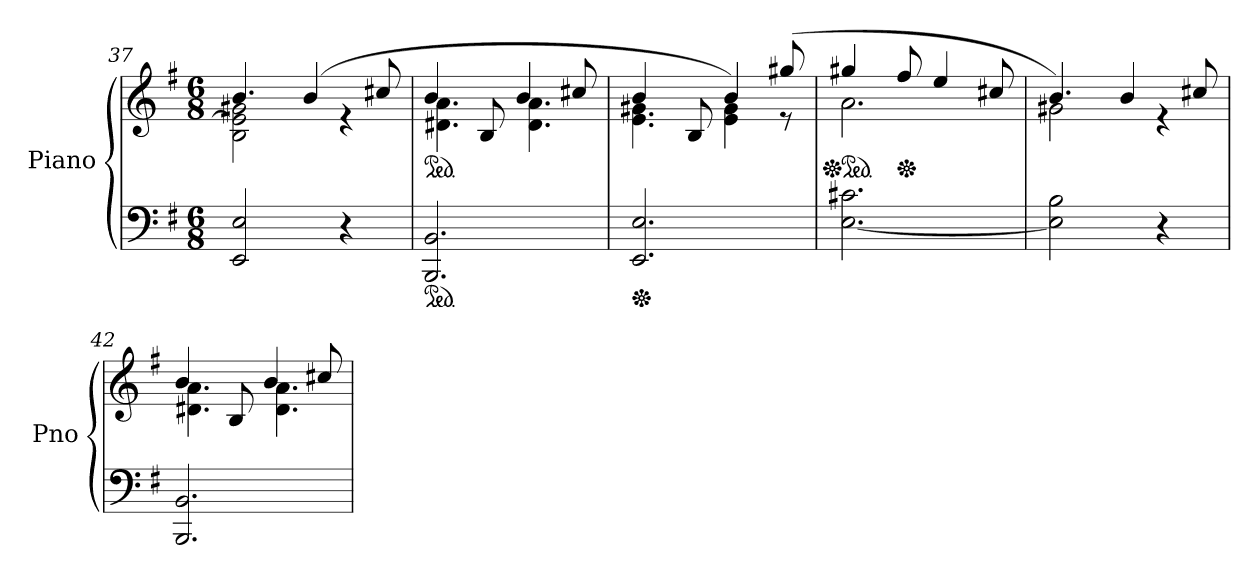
**kern	**kern
*part1	*part1
*staff2	*staff1
*I"Piano	*
*I'Pno	*
*clefF4	*clefG2
*k[f#]	*k[f#]
*G:	*G:
*M6/8	*M6/8
=37	=37
*	*^
2EE/ 2E/	2B\ 2e\] 2g#X\	4.b/
.	.	(4b/
4r	4re	.
.	.	8cc#X/
=38	=38	=38
*ped	*	*
*	*ped	*
2.BBB/ 2.BB/	4b/	4.d#X\ 4.a\
.	8B/	.
.	4b/	4.d#\ 4.a\
.	8cc#X/	.
=39	=39	=39
*Xped	*	*
2.EE/ 2.E/	4b/	4.e\ 4.g#X\
.	8B/	.
.	4b/)	4e\ 4g#\
.	(8gg#X/	8re
=40	=40	=40
*	*Xped	*
*	*ped	*
[2.E\ 2.c#X\	4gg#X/	2.a\
*	*Xped	*
.	8ff#/	.
.	4ee/	.
.	8cc#X/	.
=41	=41	=41
2E\] 2B\	4.b/)	2g#X\
.	4b/	.
4r	.	4re
.	8cc#X/	.
=42	=42	=42
2.BBB/ 2.BB/	4b/	4.d#X\ 4.a\
.	8B/	.
.	4b/	4.d#\ 4.a\
.	8cc#X/	.
*	*v	*v
=	=
*-	*-
